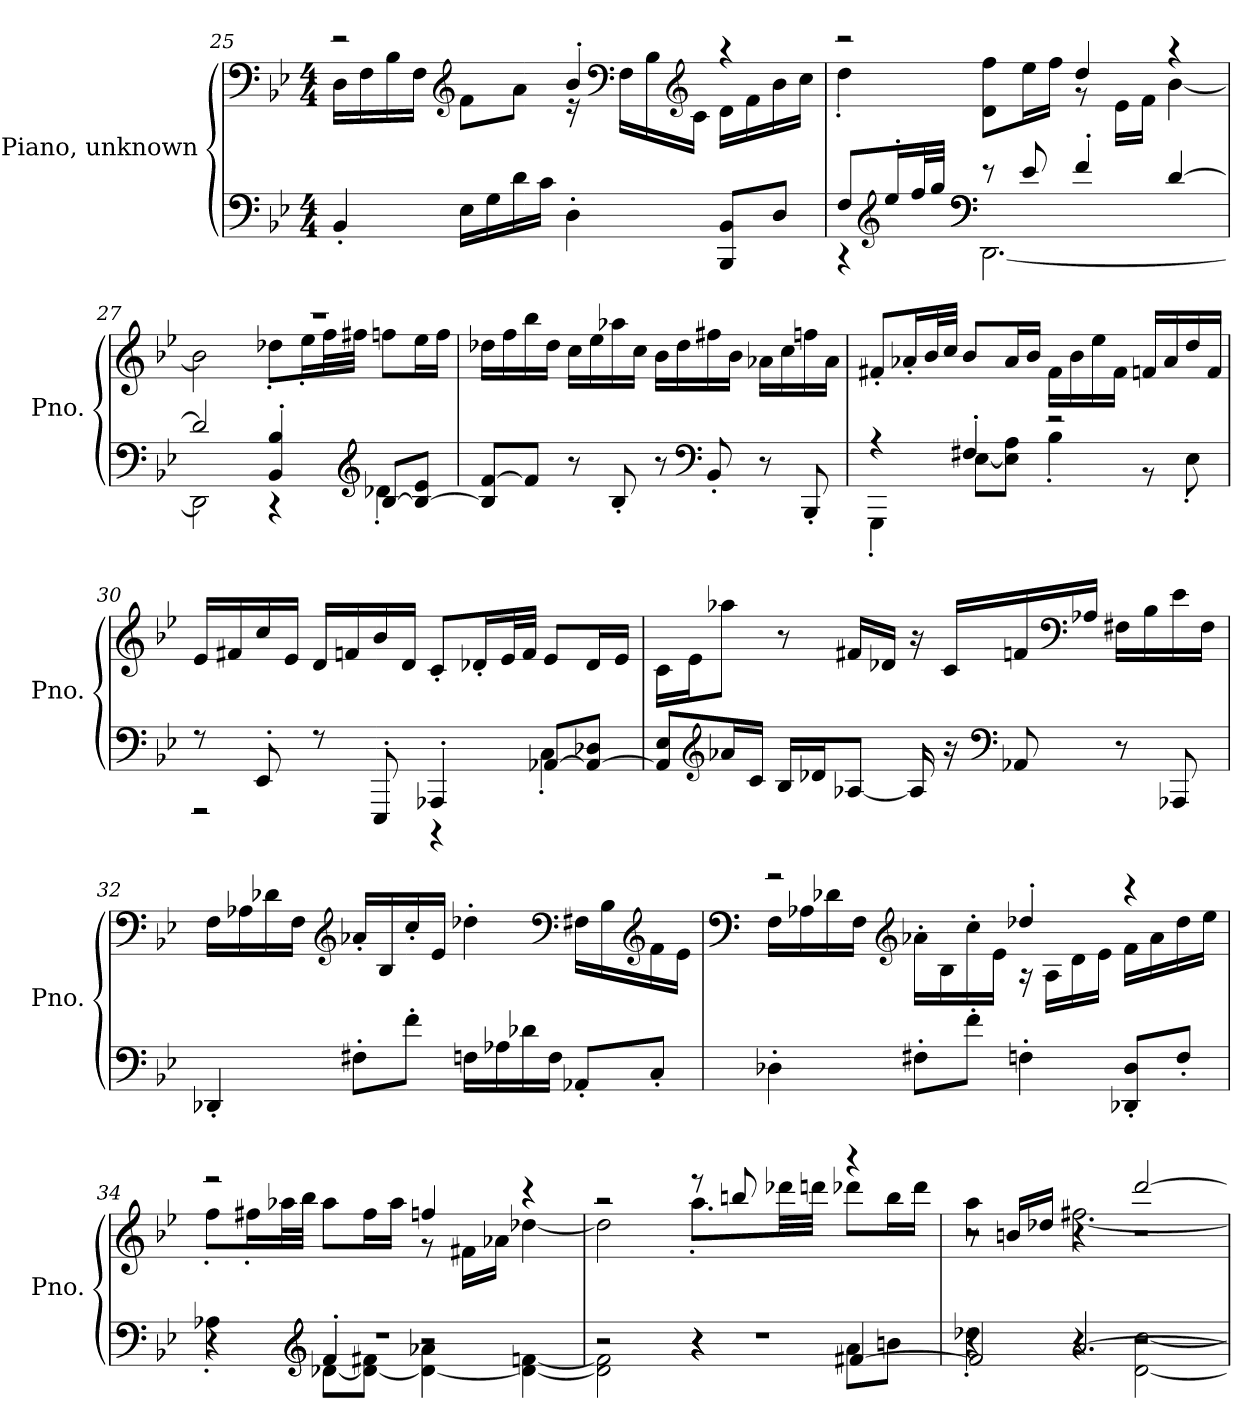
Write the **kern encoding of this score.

**kern	**kern
*part1	*part1
*staff2	*staff1
*I"Piano, unknown	*
*I'Pno.	*
*clefF4	*clefF4
*k[b-e-]	*k[b-e-]
*M4/4	*M4/4
=25	=25
*	*^
4BB-'/	2r	16D\LL
.	.	16F\
.	.	16B-\
.	.	16F\JJ
*	*clefG2	*
16E-\LL	.	8f\L
16G\	.	.
16d\	.	8a\J
16c\JJ	.	.
4D'\	4b-'/	16r
*	*clefF4	*
.	.	16F\LL
.	.	16B-\
*	*clefG2	*
.	.	16c\JJ
8BBB-/ 8BB-/L	4r	16d\LL
.	.	16f\
8D/J	.	16b-\
.	.	16cc\JJ
!!LO:LB:g=z	!!
=26	=26	=26
*^	*	*
8F/L	4r	2r	4dd'\
*clefG2	*	*	*
16ee-'/L	.	.	.
32ff/L	.	.	.
32gg/JJJ	.	.	.
*clefF4	*	*	*
8r	[2.DD\	.	8d\ 8ff\L
8e-/	.	.	16ee-\L
.	.	.	16ff\JJ
4f'/	.	4dd/	8r
.	.	.	16e-\LL
.	.	.	16f\JJ
[4d/	.	4r	[4b-\
=27	=27	=27	=27
2d/]	2DD\]	1r	2b-\]
4BB-/' 4B-/'	4r	.	8dd-X'\L
.	.	.	16ee-'\L
.	.	.	32ff\L
.	.	.	32ff#X\JJJ
*clefG2	*	*	*
[8B-/L	4d-X'\	.	8ffn\L
8B-/_ 8e-/J	.	.	16ee-\L
.	.	.	16ff\JJ
*v	*v	*	*
*	*v	*v
!!LO:LB:g=z
=28	=28
8B-/] [8f/L	16dd-X\LL
.	16ff\
8f/J]	16bb-\
.	16dd-\JJ
8r	16cc\LL
.	16ee-\
8B-'/	16aa-X\
.	16cc\JJ
8r	16b-\LL
.	16dd-\
*clefF4	*
8BB-'/	16ff#X\
.	16b-\JJ
8r	16a-X\LL
.	16cc\
8BBB-'/	16ffn\
.	16a-\JJ
=29	=29
*^	*
4r	4GGG'\	8f#X'/L
.	.	16a-X'/L
.	.	32b-/L
.	.	32cc/JJJ
4F#X'/	[8E-\L	8b-/L
.	8E-\] 8A\J	16a-/L
.	.	16b-/JJ
2r	4B-'\	16f#\LL
.	.	16b-\
.	.	16ee-\
.	.	16f#\JJ
.	8r	16fn/LL
.	.	16a-/
.	8E-'\	16dd/
.	.	16f/JJ
!!LO:PB:g=z
=30	=30	=30
8r	2r	16e-/LL
.	.	16f#X/
8EE-'/	.	16cc/
.	.	16e-/JJ
8r	.	16d/LL
.	.	16fn/
8EEE-'/	.	16b-/
.	.	16d/JJ
4AAA-X'/	4r	8c'/L
.	.	16d-X'/L
.	.	32e-/L
.	.	32f/JJJ
[8AA-X/L	4C'\	8e-/L
8AA-/_ 8D-X/J	.	16d-/L
.	.	16e-/JJ
*v	*v	*
=31	=31
8AA-/] 8E-/L	16c\LL
.	16e-\J
*clefG2	*
16a-X/L	8aa-X\J
16c/JJ	.
16B-/LL	8r
16d-X/J	.
[8A-X/J	16f#X/LL
.	16d-X/JJ
16A-/]	16r
16r	16c/LL
*clefF4	*
8AA-X/	16fn/
*	*clefF4
.	16A-X/JJ
8r	16F#X\LL
.	16B-\
8AAA-X/	16e-\
.	16F#\JJ
!!LO:LB:g=z
=32	=32
4DD-X'/	16F\LL
.	16A-X\
.	16d-X\
.	16F\JJ
*	*clefG2
8F#X'\L	16a-X'/LL
.	16B-/
8f'\J	16cc'/
.	16e-/JJ
16Fn\LL	4dd-X'\
16A-X\	.
16d-X\	.
16F\JJ	.
*	*clefF4
8AA-X'/L	16F#X\LL
.	16B-\
*	*clefG2
8C'/J	16f\
.	16e-\JJ
!!LO:LB:g=z
=33	=33
*	*clefF4
*	*^
4D-X'\	2r	16F\LL
.	.	16A-X\
.	.	16d-X\
.	.	16F\JJ
*	*clefG2	*
8F#X'\L	.	16a-X'\LL
.	.	16B-\
8f'\J	.	16cc'\
.	.	16e-\JJ
4Fn'\	4dd-X'/	16r
.	.	16A-\LL
.	.	16d-\
.	.	16e-\JJ
8DD-X/' 8D-/'L	4r	16f\LL
.	.	16a-\
8F'/J	.	16dd-\
.	.	16ee-\JJ
=34	=34	=34
*^	*	*
*	*^	*	*
1r	4A-X'\	4r	2r	8ff'\L
.	.	.	.	16ff#X'\L
.	.	.	.	32aa-X\L
.	.	.	.	32bb-\JJJ
*clefG2	*	*	*	*
.	[8d-X\L	4f'/	.	8aa-\L
.	8d-\_ 8f#X\J	.	.	16ff#\L
.	.	.	.	16aa-\JJ
.	4d-\_ 4a-X\	2r	4ffn/	8r
.	.	.	.	16f#X\LL
.	.	.	.	16a-X\JJ
.	4d-\_ [4fn\	.	4r	[4dd-X\
!!LO:LB:g=z	!!
=35	=35	=35	=35	=35
1r	2d-\] 2f\]	2r	2r	2dd-\]
.	4r	4r	8r	8.aa'\L
.	.	.	8bbn/	.
.	.	.	.	32ddd-X\LL
.	.	.	.	32dddn\JJJ
.	8a\L	[4f#X/	4r	8ddd-X\L
.	8bn\J	.	.	16bb\L
.	.	.	.	16ddd-\JJ
=36	=36	=36	=36	=36
*	*	*	*	*^
4r	4dd-X'\	2f#/]	2r	4aa\	8r
.	.	.	.	.	16bn/LL
.	.	.	.	.	16dd-X/JJ
[2.a/	4r	.	.	[2.ff#X\	4r
.	[2d\ [2cc\	2r	[2ddd/	.	2r
*v	*v	*v	*	*	*
*	*v	*v	*v
=	=
*-	*-
